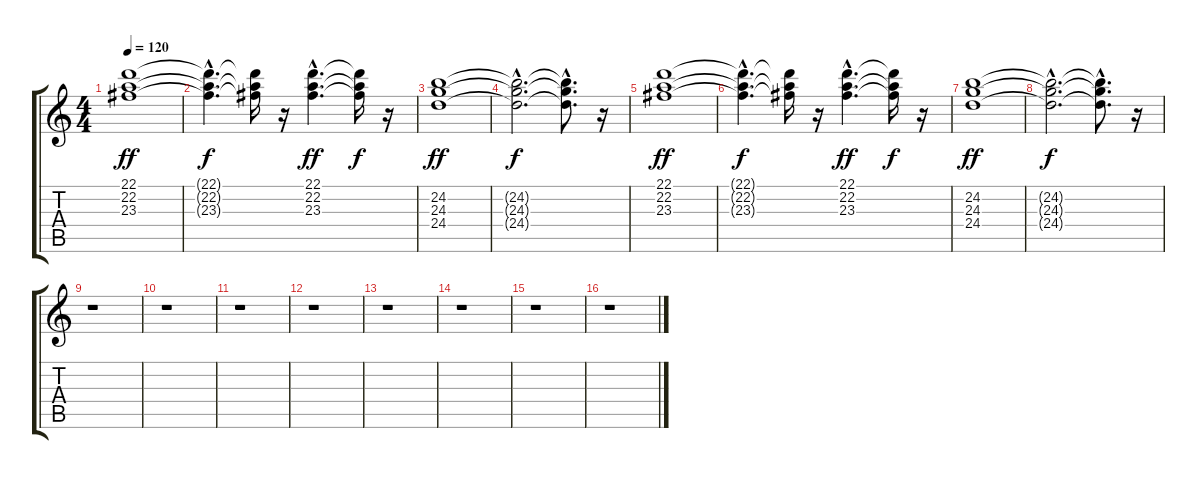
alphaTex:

\track "" {instrument percussiveorgan}
\staff {score tabs}
\tuning (E4 B3 G3 D3 A2 E2) {hide}
\ts (4 4)
\tempo 120
\tempo 100
\tempo 120
\clef g2
\ks c
(22.1 22.2 23.3).1{dy ff instrument percussiveorgan} |
(22.1{hac t} 22.2{hac t} 23.3{hac t}).4{d dy f} (22.1{t} 22.2{t} 23.3{t}).16 r.16 (22.1{hac} 22.2{hac} 23.3{hac}).4{d dy ff} (22.1{t} 22.2{t} 23.3{t}).16{dy f} r.16 |
(24.2 24.3 24.4).1{dy ff} |
(24.2{hac t} 24.3{hac t} 24.4{hac t}).2{d dy f} (24.2{hac t} 24.3{hac t} 24.4{hac t}).8{d} r.16 |
(22.1 22.2 23.3).1{dy ff} |
(22.1{hac t} 22.2{hac t} 23.3{hac t}).4{d dy f} (22.1{t} 22.2{t} 23.3{t}).16 r.16 (22.1{hac} 22.2{hac} 23.3{hac}).4{d dy ff} (22.1{t} 22.2{t} 23.3{t}).16{dy f} r.16 |
(24.2 24.3 24.4).1{dy ff} |
(24.2{hac t} 24.3{hac t} 24.4{hac t}).2{d dy f} (24.2{hac t} 24.3{hac t} 24.4{hac t}).8{d} r.16 |
r.1 |
r.1 |
r.1 |
r.1 |
r.1 |
r.1 |
r.1 |
r.1
